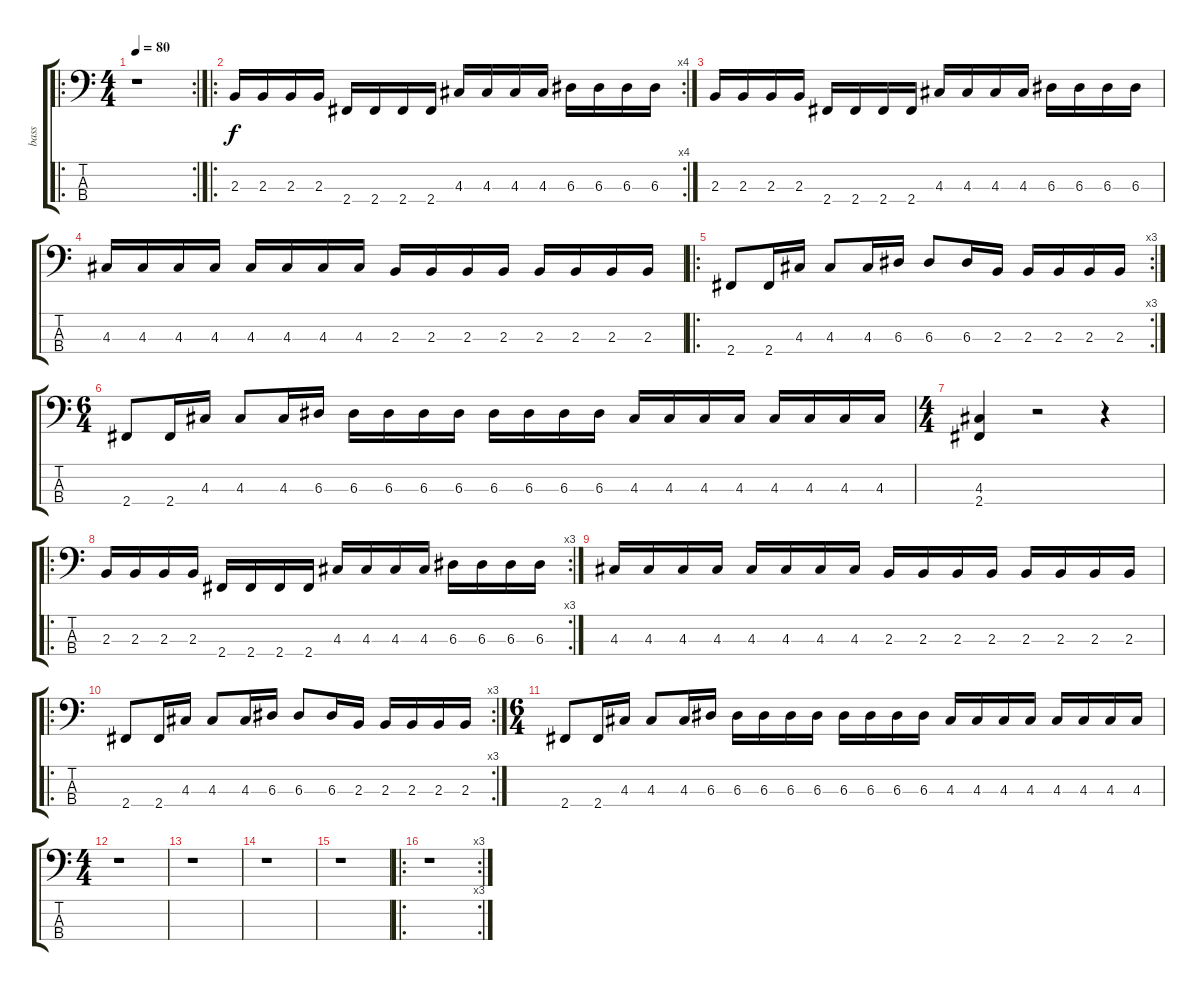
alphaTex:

\track ("bass" "bass") {instrument electricbassfinger}
\staff {score tabs}
\tuning (G2 D2 A1 E1) {hide}
\ro
\rc 2
\ts (4 4)
\tempo 80
\clef f4
\ks c
r.1{dy f instrument electricbassfinger} |
\ro
\rc 4
2.3.16 2.3.16 2.3.16 2.3.16 2.4.16 2.4.16 2.4.16 2.4.16 4.3.16 4.3.16 4.3.16 4.3.16 6.3.16 6.3.16 6.3.16 6.3.16 |
2.3.16 2.3.16 2.3.16 2.3.16 2.4.16 2.4.16 2.4.16 2.4.16 4.3.16 4.3.16 4.3.16 4.3.16 6.3.16 6.3.16 6.3.16 6.3.16 |
4.3.16 4.3.16 4.3.16 4.3.16 4.3.16 4.3.16 4.3.16 4.3.16 2.3.16 2.3.16 2.3.16 2.3.16 2.3.16 2.3.16 2.3.16 2.3.16 |
\ro
\rc 3
2.4.8 2.4.16 4.3.16 4.3.8 4.3.16 6.3.16 6.3.8 6.3.16 2.3.16 2.3.16 2.3.16 2.3.16 2.3.16 |
\ts (6 4)
2.4.8 2.4.16 4.3.16 4.3.8 4.3.16 6.3.16 6.3.16 6.3.16 6.3.16 6.3.16 6.3.16 6.3.16 6.3.16 6.3.16 4.3.16 4.3.16 4.3.16 4.3.16 4.3.16 4.3.16 4.3.16 4.3.16 |
\ts (4 4)
(4.3 2.4).4 r.2 r.4 |
\ro
\rc 3
2.3.16 2.3.16 2.3.16 2.3.16 2.4.16 2.4.16 2.4.16 2.4.16 4.3.16 4.3.16 4.3.16 4.3.16 6.3.16 6.3.16 6.3.16 6.3.16 |
4.3.16 4.3.16 4.3.16 4.3.16 4.3.16 4.3.16 4.3.16 4.3.16 2.3.16 2.3.16 2.3.16 2.3.16 2.3.16 2.3.16 2.3.16 2.3.16 |
\ro
\rc 3
2.4.8 2.4.16 4.3.16 4.3.8 4.3.16 6.3.16 6.3.8 6.3.16 2.3.16 2.3.16 2.3.16 2.3.16 2.3.16 |
\ts (6 4)
2.4.8 2.4.16 4.3.16 4.3.8 4.3.16 6.3.16 6.3.16 6.3.16 6.3.16 6.3.16 6.3.16 6.3.16 6.3.16 6.3.16 4.3.16 4.3.16 4.3.16 4.3.16 4.3.16 4.3.16 4.3.16 4.3.16 |
\ts (4 4)
r.1 |
r.1 |
r.1 |
r.1 |
\ro
\rc 3
r.1
